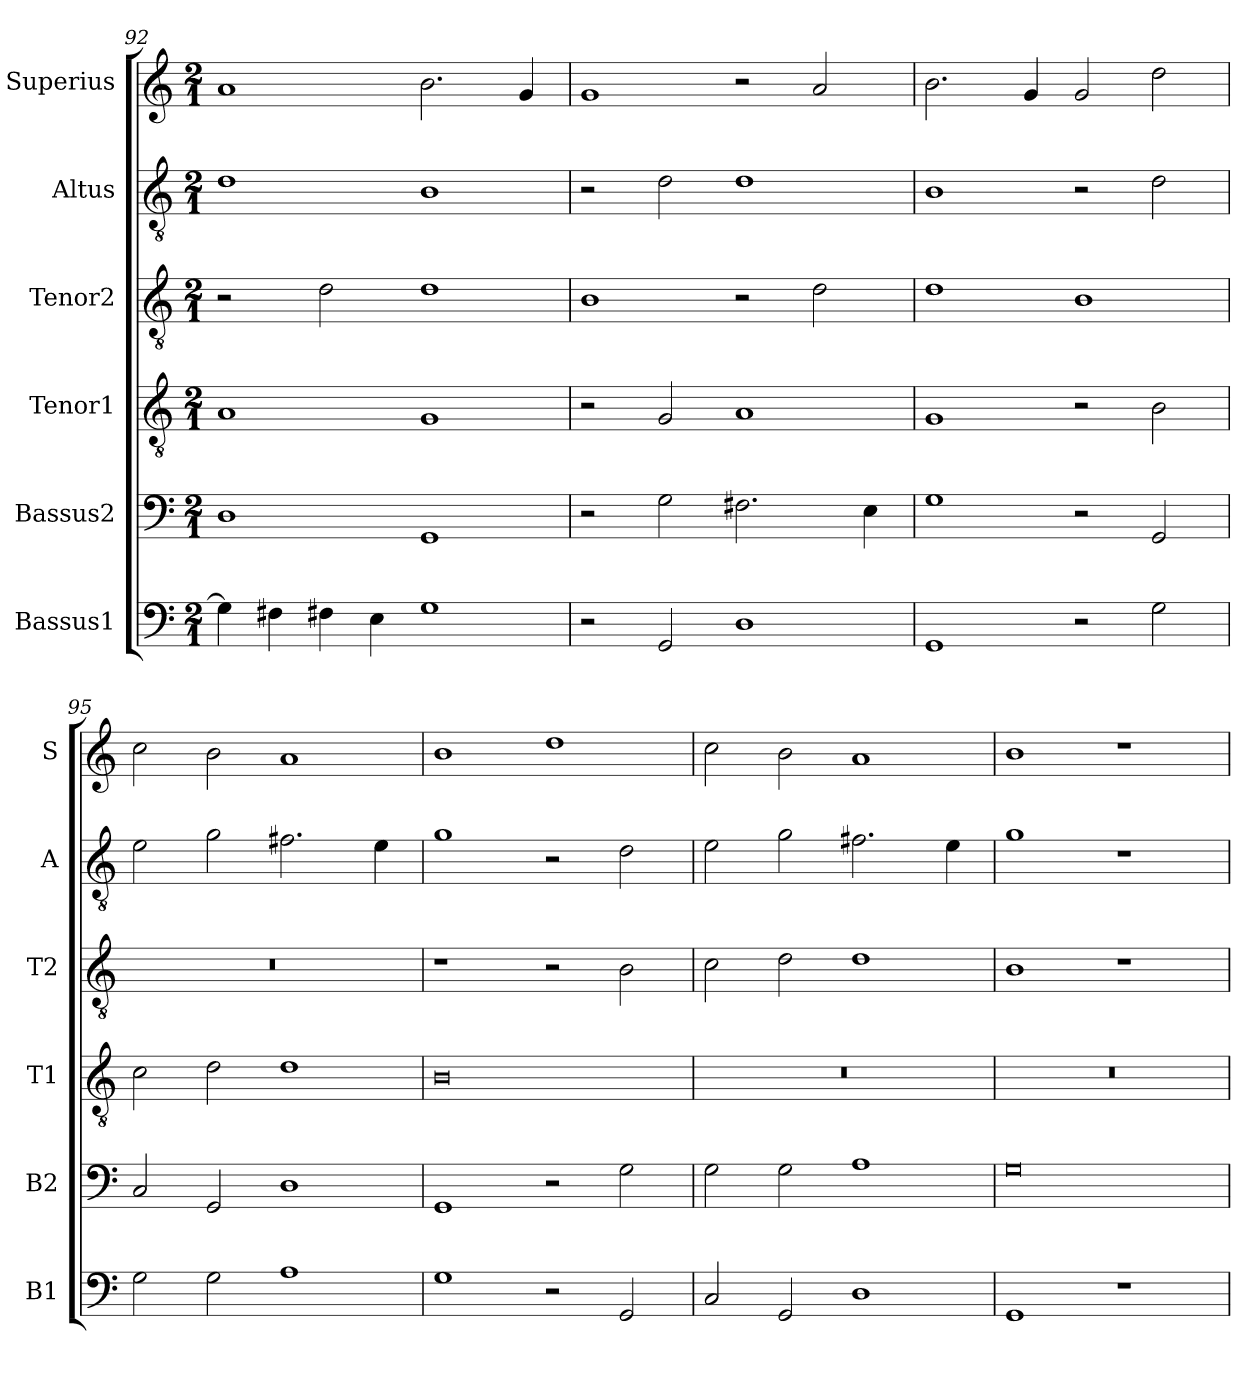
**kern	**kern	**kern	**kern	**kern	**kern
*part6	*part5	*part4	*part3	*part2	*part1
*staff6	*staff5	*staff4	*staff3	*staff2	*staff1
*I"Bassus1	*I"Bassus2	*I"Tenor1	*I"Tenor2	*I"Altus	*I"Superius
*I'B1	*I'B2	*I'T1	*I'T2	*I'A	*I'S
*clefF4	*clefF4	*clefGv2	*clefGv2	*clefGv2	*clefG2
*k[]	*k[]	*k[]	*k[]	*k[]	*k[]
*M2/1	*M2/1	*M2/1	*M2/1	*M2/1	*M2/1
=92	=92	=92	=92	=92	=92
4G\]	1D	1A	2r	1d	1a
4F#X\	.	.	.	.	.
4F#X\	.	.	2d\	.	.
4E\	.	.	.	.	.
1G	1GG	1G	1d	1B	2.b\
.	.	.	.	.	4g/
=93	=93	=93	=93	=93	=93
2r	2r	2r	1B	2r	1g
2GG/	2G\	2G/	.	2d\	.
1D	2.F#X\	1A	2r	1d	2r
.	.	.	2d\	.	2a/
.	4E\	.	.	.	.
=94	=94	=94	=94	=94	=94
1GG	1G	1G	1d	1B	2.b\
.	.	.	.	.	4g/
2r	2r	2r	1B	2r	2g/
2G\	2GG/	2B\	.	2d\	2dd\
=95	=95	=95	=95	=95	=95
2G\	2C/	2c\	0r	2e\	2cc\
2G\	2GG/	2d\	.	2g\	2b\
1A	1D	1d	.	2.f#X\	1a
.	.	.	.	4e\	.
=96	=96	=96	=96	=96	=96
1G	1GG	0B	1r	1g	1b
2r	2r	.	2r	2r	1dd
2GG/	2G\	.	2B\	2d\	.
=97	=97	=97	=97	=97	=97
2C/	2G\	0r	2c\	2e\	2cc\
2GG/	2G\	.	2d\	2g\	2b\
1D	1A	.	1d	2.f#X\	1a
.	.	.	.	4e\	.
=98	=98	=98	=98	=98	=98
1GG	0G	0r	1B	1g	1b
1r	.	.	1r	1r	1r
=	=	=	=	=	=
*-	*-	*-	*-	*-	*-
